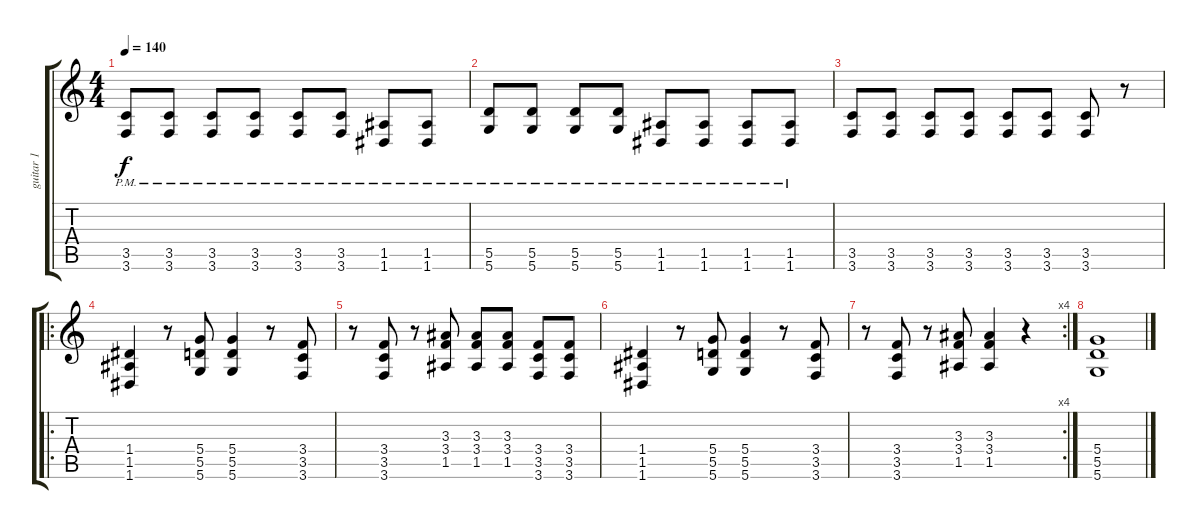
\track ("guitar 1" "guitar 1") {instrument distortionguitar}
\staff {score tabs}
\tuning (E4 B3 G3 D3 A2 D2) {hide}
\ts (4 4)
\tempo 140
\clef g2
\ks c
(3.5{pm} 3.6{pm}).8{dy f} (3.5{pm} 3.6{pm}).8 (3.5{pm} 3.6{pm}).8 (3.5{pm} 3.6{pm}).8 (3.5{pm} 3.6{pm}).8 (3.5{pm} 3.6{pm}).8 (1.5{pm} 1.6{pm}).8 (1.5{pm} 1.6{pm}).8 |
(5.5{pm} 5.6{pm}).8 (5.5{pm} 5.6{pm}).8 (5.5{pm} 5.6{pm}).8 (5.5{pm} 5.6{pm}).8 (1.5{pm} 1.6{pm}).8 (1.5{pm} 1.6{pm}).8 (1.5{pm} 1.6{pm}).8 (1.5{pm} 1.6{pm}).8 |
(3.5 3.6).8 (3.5 3.6).8 (3.5 3.6).8 (3.5 3.6).8 (3.5 3.6).8 (3.5 3.6).8 (3.5 3.6).8 r.8 |
\ro
(1.4 1.5 1.6).4 r.8 (5.4 5.5 5.6).8 (5.4 5.5 5.6).4 r.8 (3.4 3.5 3.6).8 |
r.8 (3.4 3.5 3.6).8 r.8 (3.3 3.4 1.5).8 (3.3 3.4 1.5).8 (3.3 3.4 1.5).8 (3.4 3.5 3.6).8 (3.4 3.5 3.6).8 |
(1.4 1.5 1.6).4 r.8 (5.4 5.5 5.6).8 (5.4 5.5 5.6).4 r.8 (3.4 3.5 3.6).8 |
\rc 4
r.8 (3.4 3.5 3.6).8 r.8 (3.3 3.4 1.5).8 (3.3 3.4 1.5).4 r.4 |
(5.4 5.5 5.6).1
